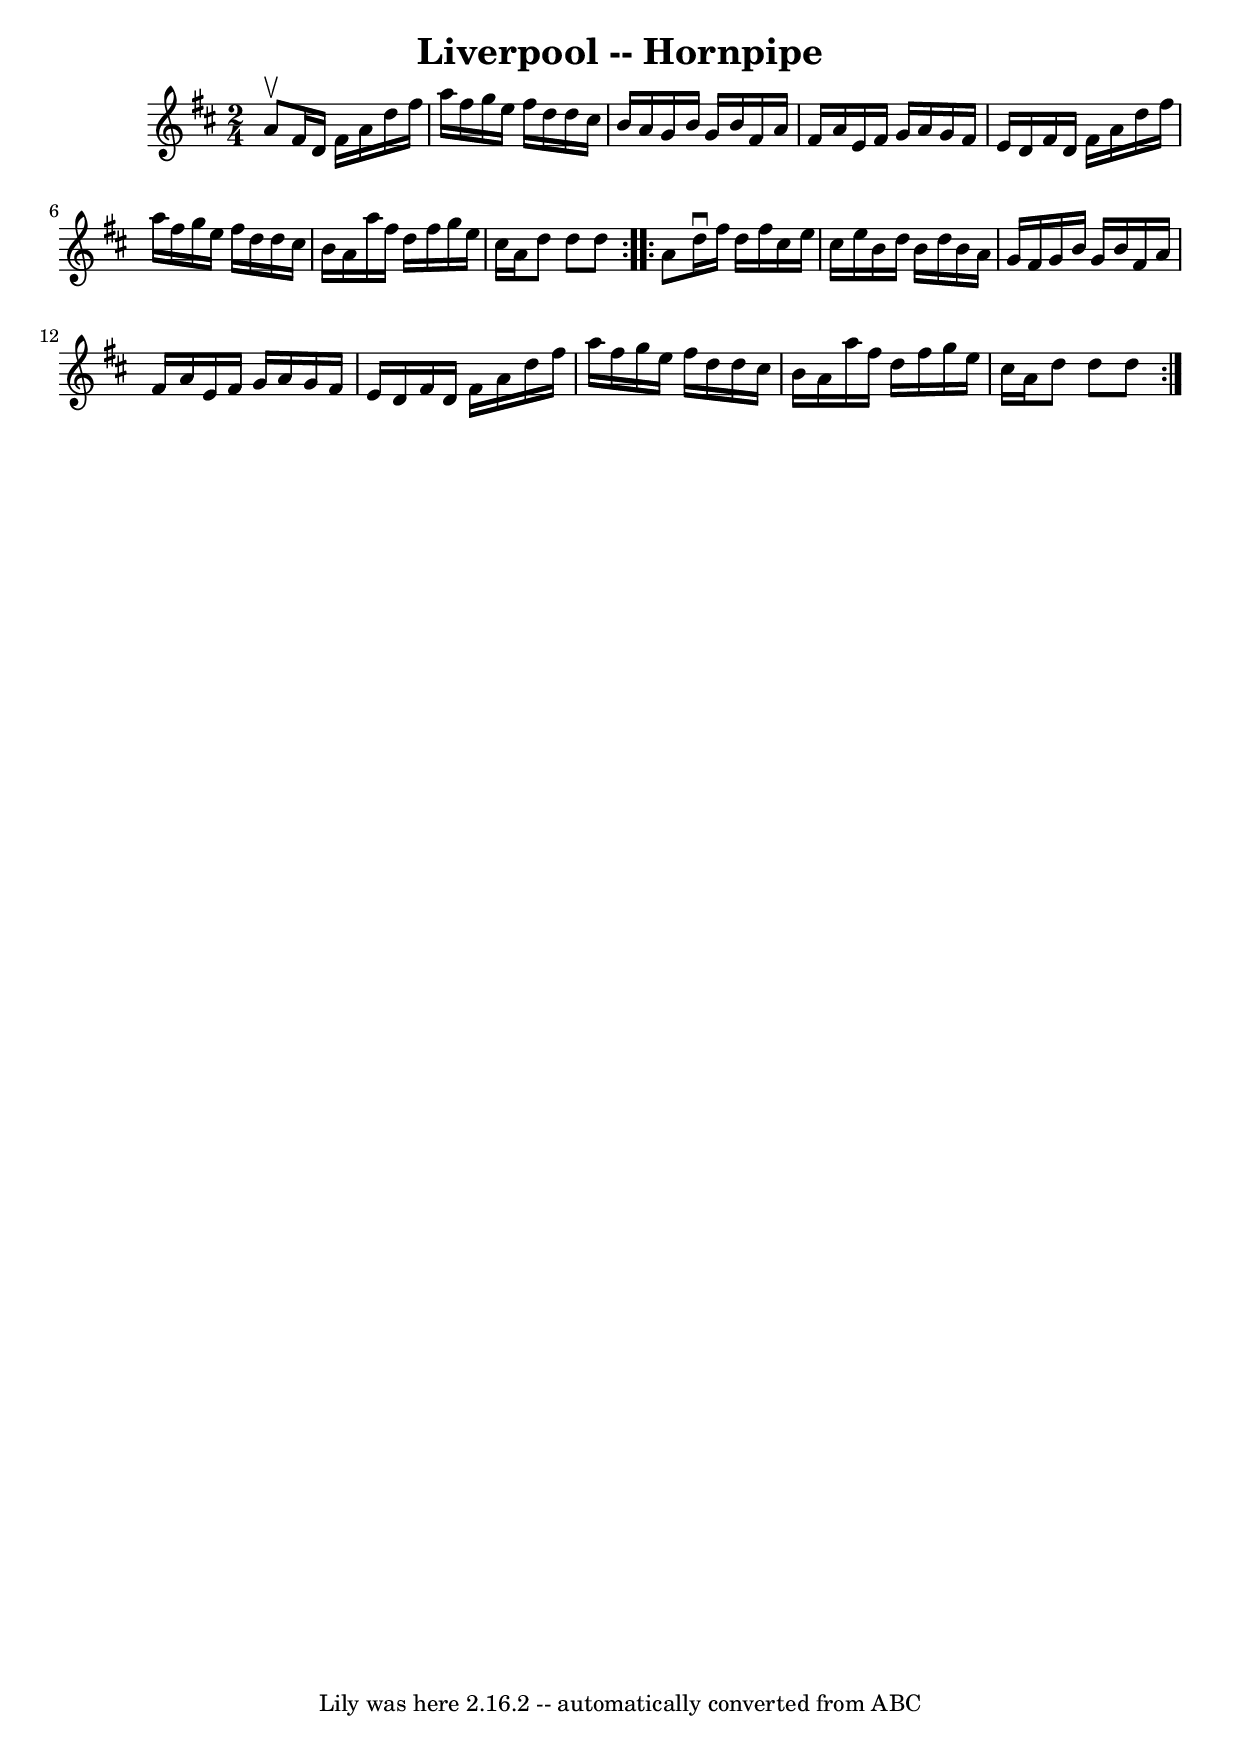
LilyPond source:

\version "2.16.2"
\include "Mammoth.ily"
\header {
  %% book = "Cole's 1000 Fiddle Tunes"
  crossRefNumber = "1"
  footnotes = ""
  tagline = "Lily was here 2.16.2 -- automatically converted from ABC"
  title = "Liverpool -- Hornpipe"

}
voicedefault =  {



  \repeat volta 2 {

    \time 2/4 
    \key d \major
    a'8^\upbow |
    fis'16 d'16 fis'16    
    a'16 d''16 fis''16 a''16 fis''16  |
    g''16 e''16    
    fis''16 d''16 d''16 cis''16 b'16 a'16  |
    g'16 b'16   
    g'16 b'16 fis'16 a'16 fis'16 a'16  |
    e'16 fis'16    
    g'16 a'16 g'16 fis'16 e'16 d'16  |
    fis'16 d'16    
    fis'16 a'16 d''16 fis''16 a''16 fis''16  |
    g''16    
    e''16 fis''16 d''16 d''16 cis''16 b'16 a'16  |
    a''16 
    fis''16 d''16 fis''16 g''16 e''16 cis''16 a'16  |
    
    d''8 d''8 d''8  
  }     
  \repeat volta 2 {
    a'8  |
    d''16^\downbow 
    fis''16 d''16 fis''16 cis''16 e''16 cis''16 e''16  |
    
    b'16 d''16 b'16 d''16 b'16 a'16 g'16 fis'16  |
    
    g'16 b'16 g'16 b'16 fis'16 a'16 fis'16 a'16  |
    
    e'16 fis'16 g'16 a'16 g'16 fis'16 e'16 d'16  |
    
    fis'16 d'16 fis'16 a'16 d''16 fis''16 a''16 fis''16  
    |
    g''16 e''16 fis''16 d''16 d''16 cis''16 b'16    
    a'16  |
    a''16 fis''16 d''16 fis''16 g''16 e''16    
    cis''16 a'16  |
    d''8 d''8 d''8  
  }   

}

\score{
  <<

    \context Staff="default"
    {
      \voicedefault 
      
    }

  >>
  \layout {
    
  }
  \midi {
  }

}
